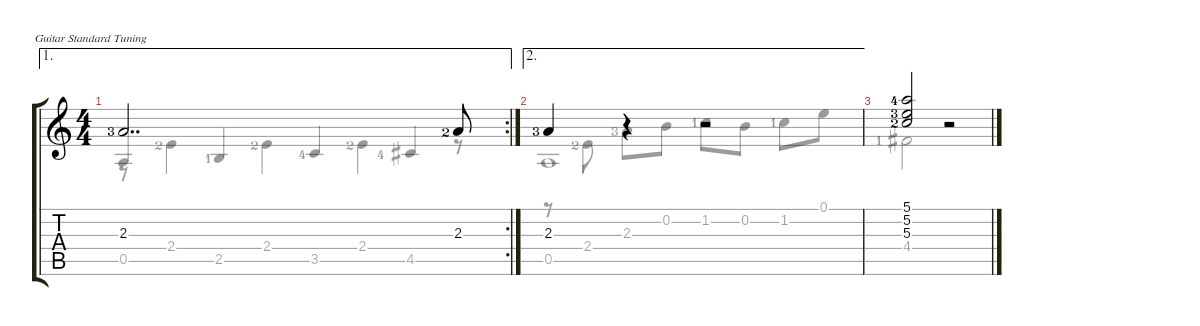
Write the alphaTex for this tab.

\defaultSystemsLayout 4
\hideDynamics
\singleTrackTrackNamePolicy hidden
\multiTrackTrackNamePolicy hidden
\firstSystemTrackNameMode fullname
\firstSystemTrackNameOrientation horizontal
\otherSystemsTrackNameOrientation horizontal
\track ("Nylon Guitar" "Nylon Guit") {instrument acousticguitarnylon}
\staff {score tabs}
\tuning (E4 B3 G3 D3 A2 E2)
\voice
\ae 1
\rc 2
\ts (4 4)
\tempo (80 hide)
\clef g2
\ks aminor
2.3{lf 4}.2{dd dy mf} 2.3{lf 3}.8 |
\ae 2
2.3{lf 4}.4 r.4 r.2 |
(5.1{lf 5} 5.2{lf 4} 5.3{lf 3}).2 r.2
\voice
\clef g2
\ottava regular
\simile none
\ks aminor
0.5.4{dy mf beam invert} 2.5{lf 2}.4{beam invert} 3.5{lf 5}.4{beam invert} 4.5{lf 5}.4{beam invert} |
0.5.1 |
4.4{lf 2}.2 r.2
\voice
\clef g2
\ottava regular
\simile none
\ks aminor
r.8{dy mf} 2.4{lf 3}.4 2.4{lf 3}.4 2.4{lf 3}.4 r.8 |
r.8 2.4{lf 3}.8 2.3{lf 4}.8 0.2.8 1.2{lf 2}.8 0.2.8 1.2{lf 2}.8 0.1.8 |
